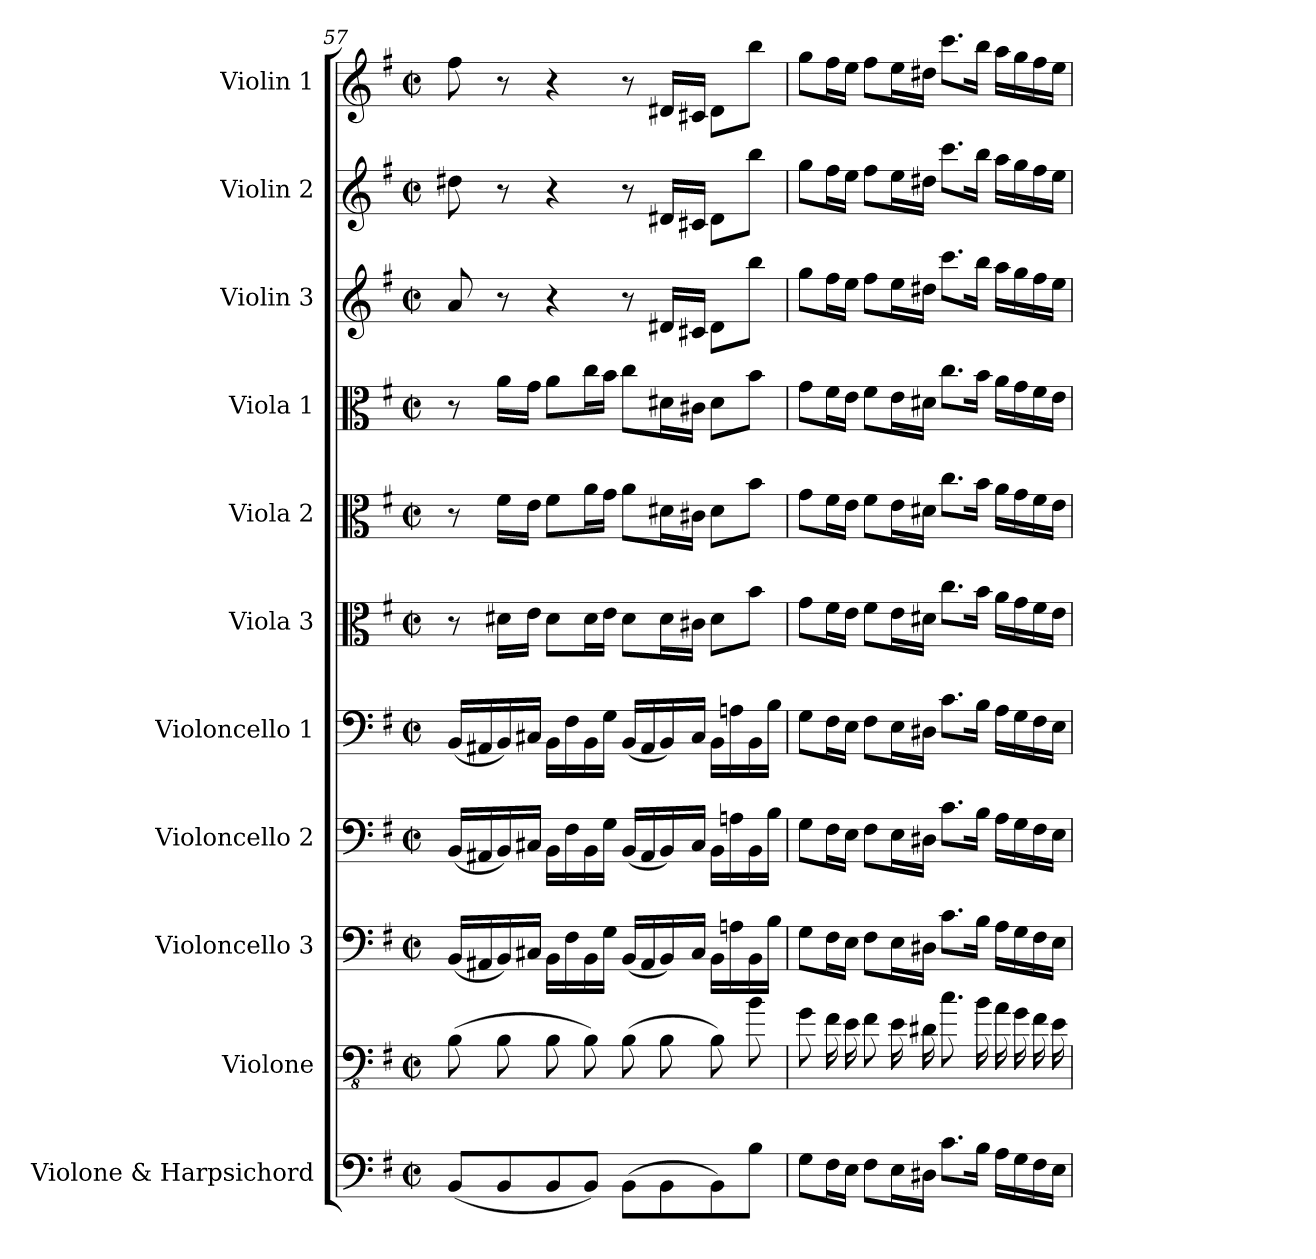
**kern	**kern	**kern	**kern	**kern	**kern	**kern	**kern	**kern	**kern	**kern
*part11	*part10	*part9	*part8	*part7	*part6	*part5	*part4	*part3	*part2	*part1
*staff11	*staff10	*staff9	*staff8	*staff7	*staff6	*staff5	*staff4	*staff3	*staff2	*staff1
*I"Violone &amp; Harpsichord	*I"Violone	*I"Violoncello 3	*I"Violoncello 2	*I"Violoncello 1	*I"Viola 3	*I"Viola 2	*I"Viola 1	*I"Violin 3	*I"Violin 2	*I"Violin 1
*I'Vne. &amp; Hch.	*I'Vne.	*I'Vc. 3	*I'Vc. 2	*I'Vc. 1	*I'Vla. 3	*I'Vla. 2	*I'Vla. 1	*I'Vln. 3	*I'Vln. 2	*I'Vln. 1
*clefF4	*clefFv4	*clefF4	*clefF4	*clefF4	*clefC3	*clefC3	*clefC3	*clefG2	*clefG2	*clefG2
*	*ITrd7c12	*	*	*	*	*	*	*	*	*
*k[f#]	*k[f#]	*k[f#]	*k[f#]	*k[f#]	*k[f#]	*k[f#]	*k[f#]	*k[f#]	*k[f#]	*k[f#]
*M4/4	*M4/4	*M4/4	*M4/4	*M4/4	*M4/4	*M4/4	*M4/4	*M4/4	*M4/4	*M4/4
*met(c|)	*met(c|)	*met(c|)	*met(c|)	*met(c|)	*met(c|)	*met(c|)	*met(c|)	*met(c|)	*met(c|)	*met(c|)
=57	=57	=57	=57	=57	=57	=57	=57	=57	=57	=57
(8BB/L	(8BBB	(16BB/LL	(16BB/LL	(16BB/LL	8r	8r	8r	8a/	8dd#X\	8ff#\
.	.	16AA#X/	16AA#X/	16AA#X/	.	.	.	.	.	.
8BB/	8BBB	16BB/)	16BB/)	16BB/)	16d#X\LL	16f#\LL	16a\LL	8r	8r	8r
.	.	16C#X/JJ	16C#X/JJ	16C#X/JJ	16e\JJ	16e\JJ	16g\JJ	.	.	.
8BB/	8BBB	16BB\LL	16BB\LL	16BB\LL	8d#\L	8f#\L	8a\L	4r	4r	4r
.	.	16F#\	16F#\	16F#\	.	.	.	.	.	.
8BB/J)	8BBB)	16BB\	16BB\	16BB\	16d#\L	16a\L	16cc\L	.	.	.
.	.	16G\JJ	16G\JJ	16G\JJ	16e\JJ	16g\JJ	16b\JJ	.	.	.
(8BB\L	(8BBB	(16BB/LL	(16BB/LL	(16BB/LL	8d#\L	8a\L	8cc\L	8r	8r	8r
.	.	16AA#/	16AA#/	16AA#/	.	.	.	.	.	.
8BB\	8BBB	16BB/)	16BB/)	16BB/)	16d#\L	16d#X\L	16d#X\L	16d#X/LL	16d#X/LL	16d#X/LL
.	.	16C#/JJ	16C#/JJ	16C#/JJ	16c#X\JJ	16c#X\JJ	16c#X\JJ	16c#X/JJ	16c#X/JJ	16c#X/JJ
8BB\)	8BBB)	16BB\LL	16BB\LL	16BB\LL	8d#\L	8d#\L	8d#\L	8d#\L	8d#\L	8d#\L
.	.	16An\	16An\	16An\	.	.	.	.	.	.
8B\J	8BB	16BB\	16BB\	16BB\	8b\J	8b\J	8b\J	8bb\J	8bb\J	8bb\J
.	.	16B\JJ	16B\JJ	16B\JJ	.	.	.	.	.	.
!!LO:LB:g=z
=58	=58	=58	=58	=58	=58	=58	=58	=58	=58	=58
8G\L	8GG	8G\L	8G\L	8G\L	8g\L	8g\L	8g\L	8gg\L	8gg\L	8gg\L
16F#\L	16FF#	16F#\L	16F#\L	16F#\L	16f#\L	16f#\L	16f#\L	16ff#\L	16ff#\L	16ff#\L
16E\JJ	16EE	16E\JJ	16E\JJ	16E\JJ	16e\JJ	16e\JJ	16e\JJ	16ee\JJ	16ee\JJ	16ee\JJ
8F#\L	8FF#	8F#\L	8F#\L	8F#\L	8f#\L	8f#\L	8f#\L	8ff#\L	8ff#\L	8ff#\L
16E\L	16EE	16E\L	16E\L	16E\L	16e\L	16e\L	16e\L	16ee\L	16ee\L	16ee\L
16D#X\JJ	16DD#X	16D#X\JJ	16D#X\JJ	16D#X\JJ	16d#X\JJ	16d#X\JJ	16d#X\JJ	16dd#X\JJ	16dd#X\JJ	16dd#X\JJ
8.c\L	8.C	8.c\L	8.c\L	8.c\L	8.cc\L	8.cc\L	8.cc\L	8.ccc\L	8.ccc\L	8.ccc\L
16B\Jk	16BB	16B\Jk	16B\Jk	16B\Jk	16b\Jk	16b\Jk	16b\Jk	16bb\Jk	16bb\Jk	16bb\Jk
16A\LL	16AA	16A\LL	16A\LL	16A\LL	16a\LL	16a\LL	16a\LL	16aa\LL	16aa\LL	16aa\LL
16G\	16GG	16G\	16G\	16G\	16g\	16g\	16g\	16gg\	16gg\	16gg\
16F#\	16FF#	16F#\	16F#\	16F#\	16f#\	16f#\	16f#\	16ff#\	16ff#\	16ff#\
16E\JJ	16EE	16E\JJ	16E\JJ	16E\JJ	16e\JJ	16e\JJ	16e\JJ	16ee\JJ	16ee\JJ	16ee\JJ
=	=	=	=	=	=	=	=	=	=	=
*-	*-	*-	*-	*-	*-	*-	*-	*-	*-	*-
